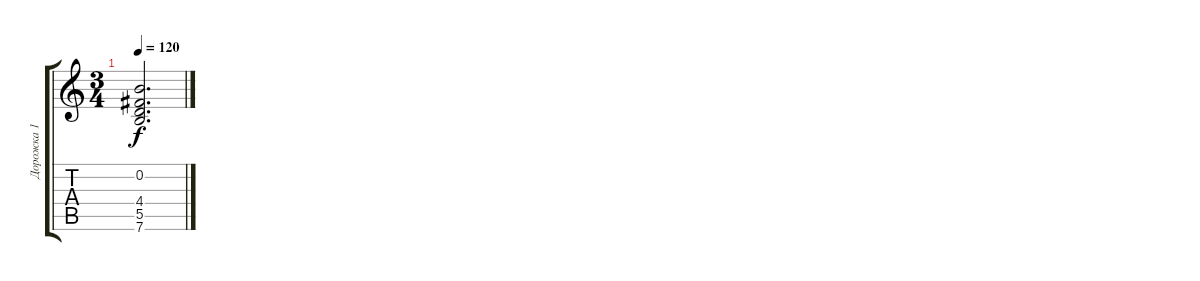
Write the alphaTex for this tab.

\track ("Дорожка 1" "Дорожка 1") {instrument acousticguitarsteel}
\staff {score tabs}
\tuning (E4 B3 G3 D3 A2 E2) {hide}
\ts (3 4)
\tempo 120
\clef g2
\ks c
(0.2 4.4 5.5 7.6).2{d dy f}
